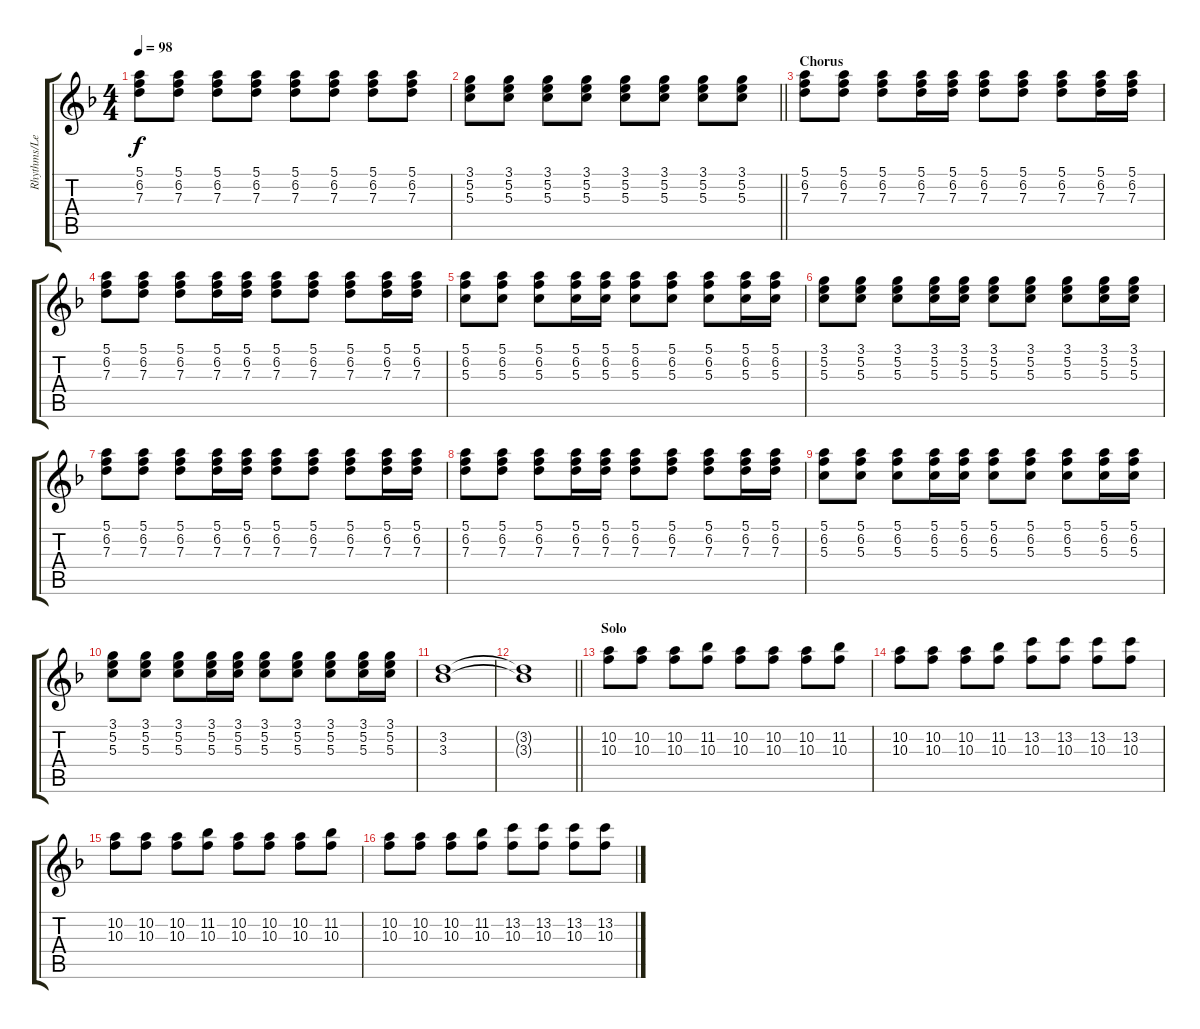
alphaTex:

\track ("Rhythms/Lead" "Rhythms/Le") {instrument electricguitarclean}
\staff {score tabs}
\tuning (E4 B3 G3 D3 A2 D2) {hide}
\ts (4 4)
\tempo 98
\clef g2
\ks f
(5.1 6.2 7.3).8{dy f} (5.1 6.2 7.3).8 (5.1 6.2 7.3).8 (5.1 6.2 7.3).8 (5.1 6.2 7.3).8 (5.1 6.2 7.3).8 (5.1 6.2 7.3).8 (5.1 6.2 7.3).8 |
\barLineRight lightlight
(3.1 5.2 5.3).8 (3.1 5.2 5.3).8 (3.1 5.2 5.3).8 (3.1 5.2 5.3).8 (3.1 5.2 5.3).8 (3.1 5.2 5.3).8 (3.1 5.2 5.3).8 (3.1 5.2 5.3).8 |
\section ("" "Chorus")
(5.1 6.2 7.3).8 (5.1 6.2 7.3).8 (5.1 6.2 7.3).8 (5.1 6.2 7.3).16 (5.1 6.2 7.3).16 (5.1 6.2 7.3).8 (5.1 6.2 7.3).8 (5.1 6.2 7.3).8 (5.1 6.2 7.3).16 (5.1 6.2 7.3).16 |
(5.1 6.2 7.3).8 (5.1 6.2 7.3).8 (5.1 6.2 7.3).8 (5.1 6.2 7.3).16 (5.1 6.2 7.3).16 (5.1 6.2 7.3).8 (5.1 6.2 7.3).8 (5.1 6.2 7.3).8 (5.1 6.2 7.3).16 (5.1 6.2 7.3).16 |
(5.1 6.2 5.3).8 (5.1 6.2 5.3).8 (5.1 6.2 5.3).8 (5.1 6.2 5.3).16 (5.1 6.2 5.3).16 (5.1 6.2 5.3).8 (5.1 6.2 5.3).8 (5.1 6.2 5.3).8 (5.1 6.2 5.3).16 (5.1 6.2 5.3).16 |
(3.1 5.2 5.3).8 (3.1 5.2 5.3).8 (3.1 5.2 5.3).8 (3.1 5.2 5.3).16 (3.1 5.2 5.3).16 (3.1 5.2 5.3).8 (3.1 5.2 5.3).8 (3.1 5.2 5.3).8 (3.1 5.2 5.3).16 (3.1 5.2 5.3).16 |
(5.1 6.2 7.3).8 (5.1 6.2 7.3).8 (5.1 6.2 7.3).8 (5.1 6.2 7.3).16 (5.1 6.2 7.3).16 (5.1 6.2 7.3).8 (5.1 6.2 7.3).8 (5.1 6.2 7.3).8 (5.1 6.2 7.3).16 (5.1 6.2 7.3).16 |
(5.1 6.2 7.3).8 (5.1 6.2 7.3).8 (5.1 6.2 7.3).8 (5.1 6.2 7.3).16 (5.1 6.2 7.3).16 (5.1 6.2 7.3).8 (5.1 6.2 7.3).8 (5.1 6.2 7.3).8 (5.1 6.2 7.3).16 (5.1 6.2 7.3).16 |
(5.1 6.2 5.3).8 (5.1 6.2 5.3).8 (5.1 6.2 5.3).8 (5.1 6.2 5.3).16 (5.1 6.2 5.3).16 (5.1 6.2 5.3).8 (5.1 6.2 5.3).8 (5.1 6.2 5.3).8 (5.1 6.2 5.3).16 (5.1 6.2 5.3).16 |
(3.1 5.2 5.3).8 (3.1 5.2 5.3).8 (3.1 5.2 5.3).8 (3.1 5.2 5.3).16 (3.1 5.2 5.3).16 (3.1 5.2 5.3).8 (3.1 5.2 5.3).8 (3.1 5.2 5.3).8 (3.1 5.2 5.3).16 (3.1 5.2 5.3).16 |
(3.2 3.3).1 |
\barLineRight lightlight
(3.2{t} 3.3{t}).1 |
\section ("" "Solo")
(10.2 10.3).8 (10.2 10.3).8 (10.2 10.3).8 (11.2 10.3).8 (10.2 10.3).8 (10.2 10.3).8 (10.2 10.3).8 (11.2 10.3).8 |
(10.2 10.3).8 (10.2 10.3).8 (10.2 10.3).8 (11.2 10.3).8 (13.2 10.3).8 (13.2 10.3).8 (13.2 10.3).8 (13.2 10.3).8 |
(10.2 10.3).8 (10.2 10.3).8 (10.2 10.3).8 (11.2 10.3).8 (10.2 10.3).8 (10.2 10.3).8 (10.2 10.3).8 (11.2 10.3).8 |
(10.2 10.3).8 (10.2 10.3).8 (10.2 10.3).8 (11.2 10.3).8 (13.2 10.3).8 (13.2 10.3).8 (13.2 10.3).8 (13.2 10.3).8
